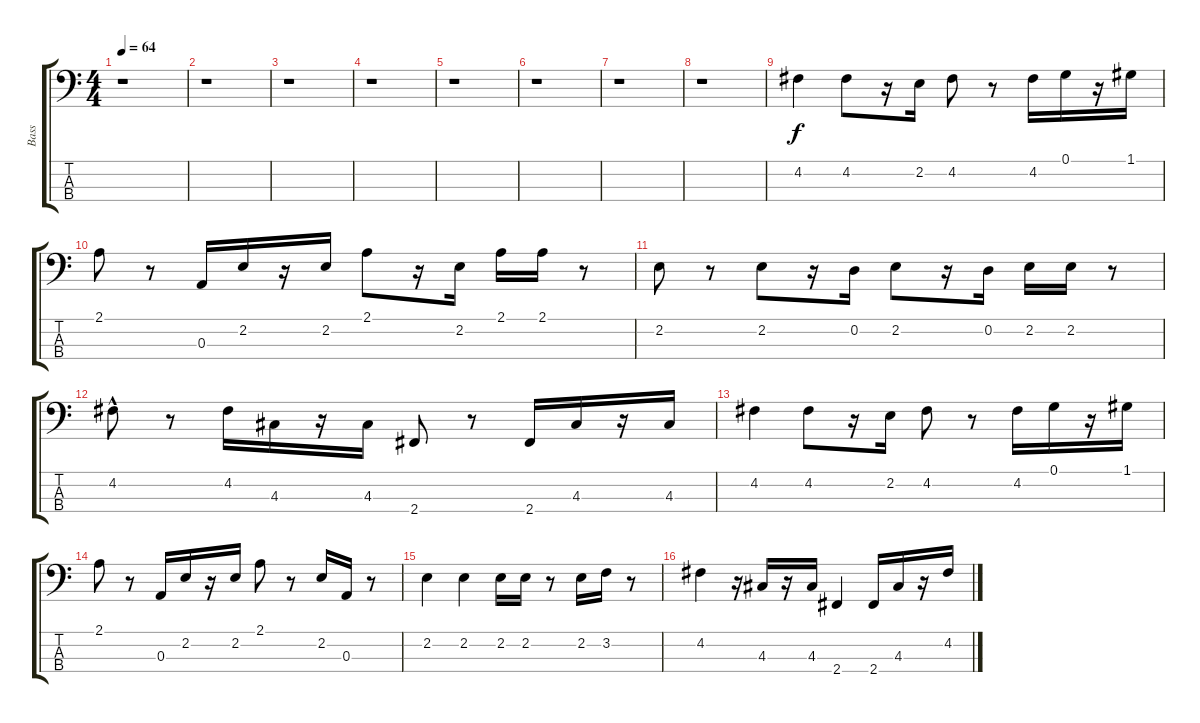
\track ("Bass" "Bass") {instrument electricbassfinger}
\staff {score tabs}
\tuning (G2 D2 A1 E1) {hide}
\ts (4 4)
\tempo 64
\clef f4
\ks c
r.1{dy f} |
r.1 |
r.1 |
r.1 |
r.1 |
r.1 |
r.1 |
r.1 |
4.2.4 4.2.8 r.16 2.2.16 4.2.8 r.8 4.2.16 0.1.16 r.16 1.1.16 |
2.1.8 r.8 0.3.16 2.2.16 r.16 2.2.16 2.1.8 r.16 2.2.16 2.1.16 2.1.16 r.8 |
2.2.8 r.8 2.2.8 r.16 0.2.16 2.2.8 r.16 0.2.16 2.2.16 2.2.16 r.8 |
4.2{hac}.8 r.8 4.2.16 4.3.16 r.16 4.3.16 2.4.8 r.8 2.4.16 4.3.16 r.16 4.3.16 |
4.2.4 4.2.8 r.16 2.2.16 4.2.8 r.8 4.2.16 0.1.16 r.16 1.1.16 |
2.1.8 r.8 0.3.16 2.2.16 r.16 2.2.16 2.1.8 r.8 2.2.16 0.3.16 r.8 |
2.2.4 2.2.4 2.2.16 2.2.16 r.8 2.2.16 3.2.16 r.8 |
4.2.4 r.16 4.3.16 r.16 4.3.16 2.4.4 2.4.16 4.3.16 r.16 4.2.16
